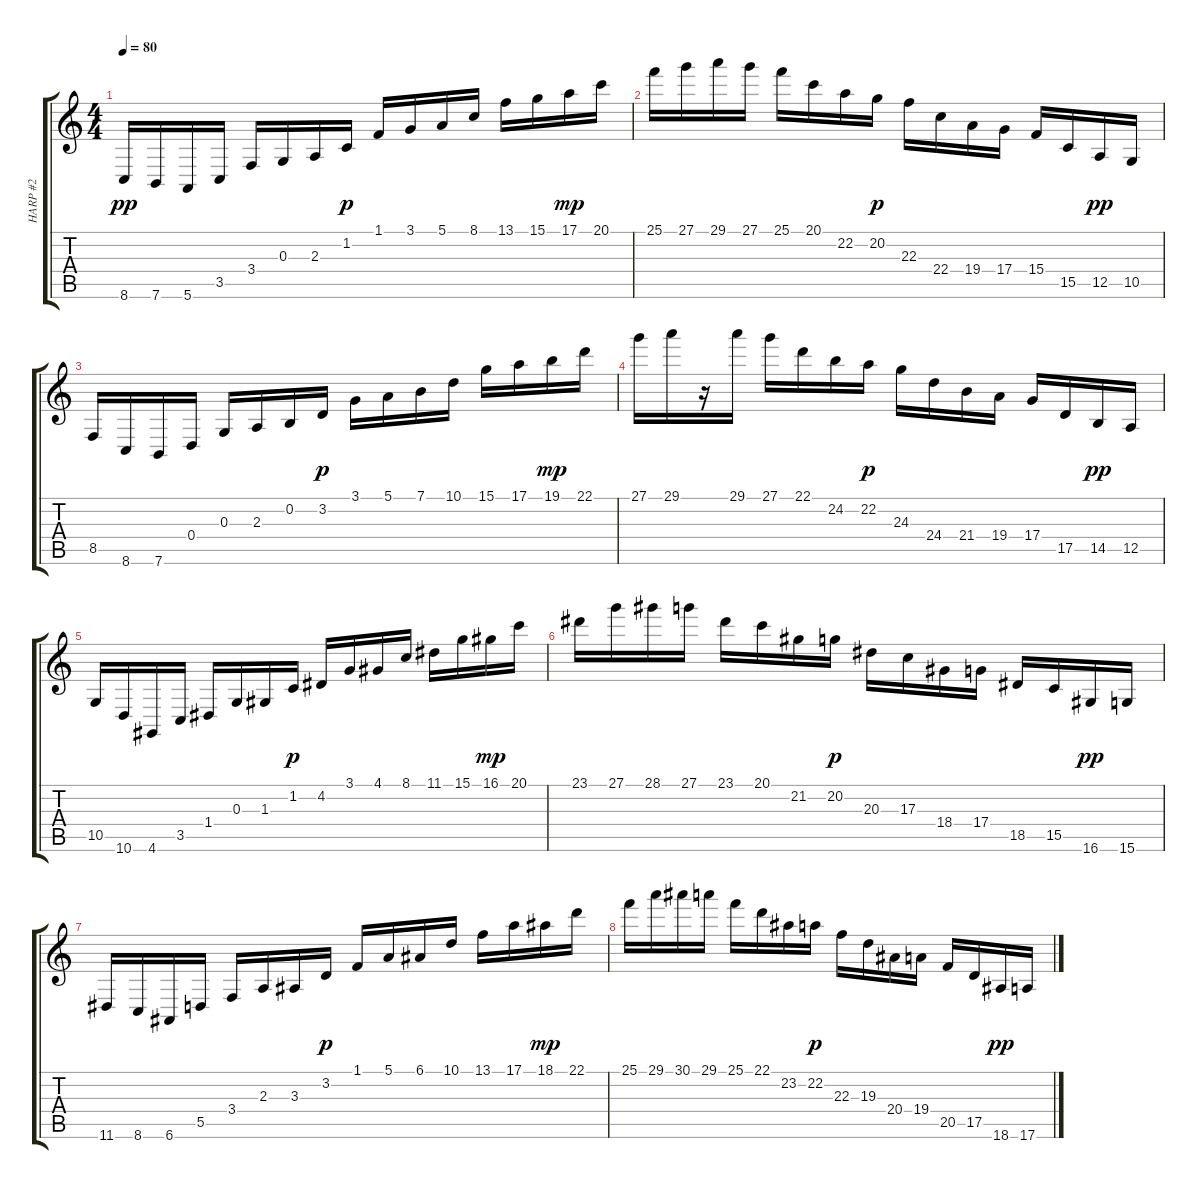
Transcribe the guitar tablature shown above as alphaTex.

\track ("HARP #2" "HARP #2") {instrument orchestralharp}
\staff {score tabs}
\tuning (E4 B3 G3 D3 A2 E2) {hide}
\ts (4 4)
\tempo 80
\clef g2
\ks c
8.6.16{dy pp} 7.6.16 5.6.16 3.5.16 3.4.16 0.3.16 2.3.16 1.2.16{dy p} 1.1.16 3.1.16 5.1.16 8.1.16 13.1.16 15.1.16 17.1.16{dy mp} 20.1.16 |
25.1.16 27.1.16 29.1.16 27.1.16 25.1.16 20.1.16 22.2.16 20.2.16{dy p} 22.3.16 22.4.16 19.4.16 17.4.16 15.4.16 15.5.16 12.5.16{dy pp} 10.5.16 |
8.5.16 8.6.16 7.6.16 0.4.16 0.3.16 2.3.16 0.2.16 3.2.16{dy p} 3.1.16 5.1.16 7.1.16 10.1.16 15.1.16 17.1.16 19.1.16{dy mp} 22.1.16 |
27.1.16 29.1.16 r.16 29.1.16 27.1.16 22.1.16 24.2.16 22.2.16{dy p} 24.3.16 24.4.16 21.4.16 19.4.16 17.4.16 17.5.16 14.5.16{dy pp} 12.5.16 |
10.5.16 10.6.16 4.6.16 3.5.16 1.4.16 0.3.16 1.3.16 1.2.16{dy p} 4.2.16 3.1.16 4.1.16 8.1.16 11.1.16 15.1.16 16.1.16{dy mp} 20.1.16 |
23.1.16 27.1.16 28.1.16 27.1.16 23.1.16 20.1.16 21.2.16 20.2.16{dy p} 20.3.16 17.3.16 18.4.16 17.4.16 18.5.16 15.5.16 16.6.16{dy pp} 15.6.16 |
11.6.16 8.6.16 6.6.16 5.5.16 3.4.16 2.3.16 3.3.16 3.2.16{dy p} 1.1.16 5.1.16 6.1.16 10.1.16 13.1.16 17.1.16 18.1.16{dy mp} 22.1.16 |
25.1.16 29.1.16 30.1.16 29.1.16 25.1.16 22.1.16 23.2.16 22.2.16{dy p} 22.3.16 19.3.16 20.4.16 19.4.16 20.5.16 17.5.16 18.6.16{dy pp} 17.6.16
